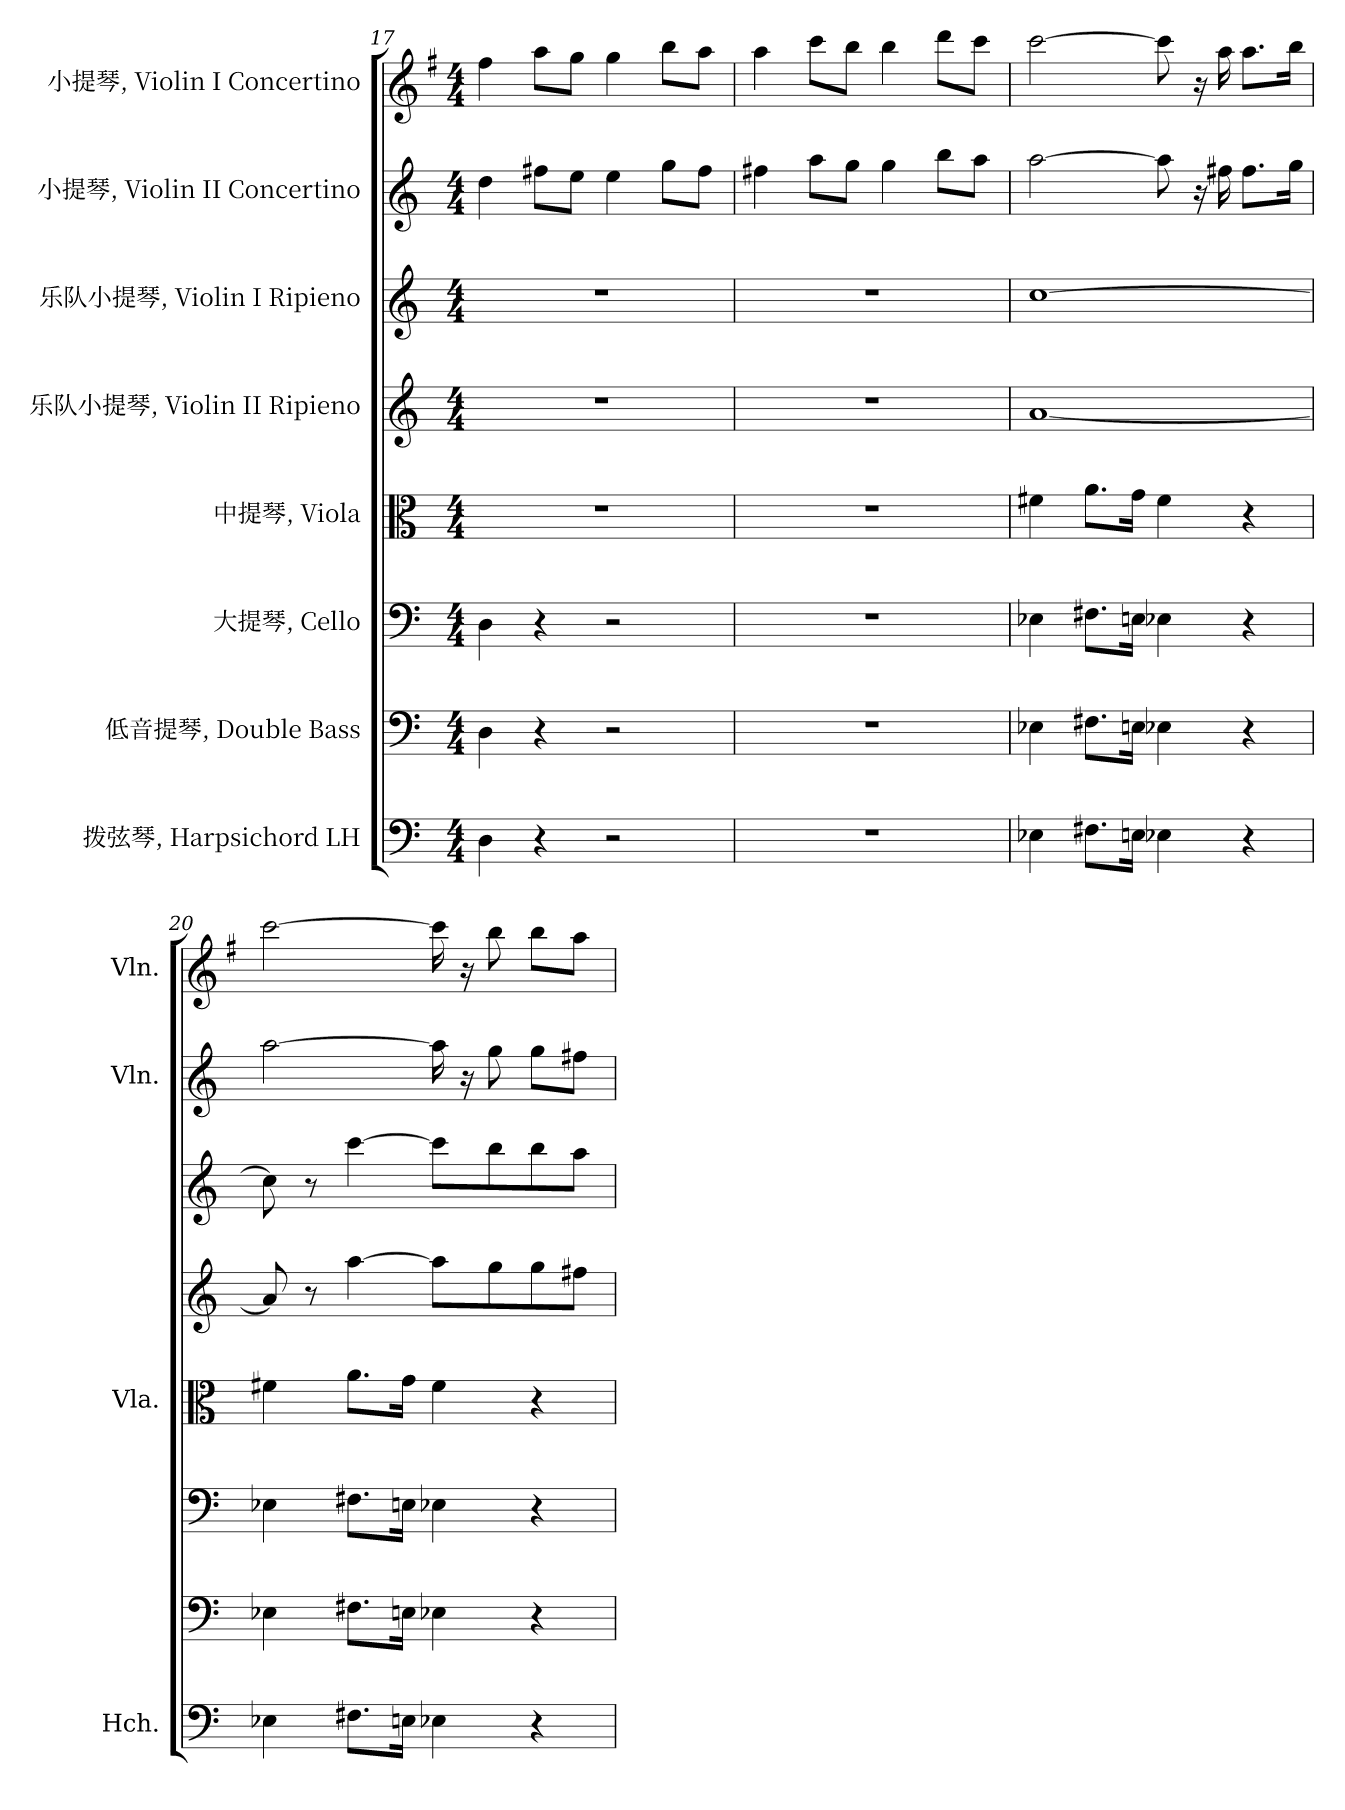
**kern	**kern	**kern	**kern	**kern	**kern	**kern	**kern
*part8	*part7	*part6	*part5	*part4	*part3	*part2	*part1
*staff8	*staff7	*staff6	*staff5	*staff4	*staff3	*staff2	*staff1
*I"拨弦琴, Harpsichord LH	*I"低音提琴, Double Bass	*I"大提琴, Cello	*I"中提琴, Viola	*I"乐队小提琴, Violin II Ripieno	*I"乐队小提琴, Violin I Ripieno	*I"小提琴, Violin II Concertino	*I"小提琴, Violin I Concertino
*I'Hch.	*	*	*I'Vla.	*	*	*I'Vln.	*I'Vln.
*clefF4	*clefF4	*clefF4	*clefC3	*clefG2	*clefG2	*clefG2	*clefG2
*	*ITrd7c12	*	*	*	*	*	*
*k[]	*k[]	*k[]	*k[]	*k[]	*k[]	*k[]	*k[f#]
*M4/4	*M4/4	*M4/4	*M4/4	*M4/4	*M4/4	*M4/4	*M4/4
=17	=17	=17	=17	=17	=17	=17	=17
4D\	4DD\	4D\	1r	1r	1r	4dd\	4ff#\
4r	4r	4r	.	.	.	8ff#X\L	8aa\L
.	.	.	.	.	.	8ee\J	8gg\J
2r	2r	2r	.	.	.	4ee\	4gg\
.	.	.	.	.	.	8gg\L	8bb\L
.	.	.	.	.	.	8ff#\J	8aa\J
=18	=18	=18	=18	=18	=18	=18	=18
1r	1r	1r	1r	1r	1r	4ff#X\	4aa\
.	.	.	.	.	.	8aa\L	8ccc\L
.	.	.	.	.	.	8gg\J	8bb\J
.	.	.	.	.	.	4gg\	4bb\
.	.	.	.	.	.	8bb\L	8ddd\L
.	.	.	.	.	.	8aa\J	8ccc\J
!!LO:PB:g=z
=19	=19	=19	=19	=19	=19	=19	=19
4E-X\	4EE-X\	4E-X\	4f#X\	[1a	[1cc	[2aa\	[2ccc\
8.F#X\L	8.FF#X\L	8.F#X\L	8.a\L	.	.	.	.
16En\Jk	16EEn\Jk	16En\Jk	16g\Jk	.	.	.	.
4E-X\	4EE-X\	4E-X\	4f#\	.	.	8aa\]	8ccc\]
.	.	.	.	.	.	16r	16r
.	.	.	.	.	.	16ff#X\	16aa\
4r	4r	4r	4r	.	.	8.ff#\L	8.aa\L
.	.	.	.	.	.	16gg\Jk	16bb\Jk
=20	=20	=20	=20	=20	=20	=20	=20
4E-X\	4EE-X\	4E-X\	4f#X\	8a/]	8cc\]	[2aa\	[2ccc\
.	.	.	.	8r	8r	.	.
8.F#X\L	8.FF#X\L	8.F#X\L	8.a\L	[4aa\	[4ccc\	.	.
16En\Jk	16EEn\Jk	16En\Jk	16g\Jk	.	.	.	.
4E-X\	4EE-X\	4E-X\	4f#\	8aa\L]	8ccc\L]	16aa\]	16ccc\]
.	.	.	.	.	.	16r	16r
.	.	.	.	8gg\	8bb\	8gg\	8bb\
4r	4r	4r	4r	8gg\	8bb\	8gg\L	8bb\L
.	.	.	.	8ff#X\J	8aa\J	8ff#X\J	8aa\J
=	=	=	=	=	=	=	=
*-	*-	*-	*-	*-	*-	*-	*-
